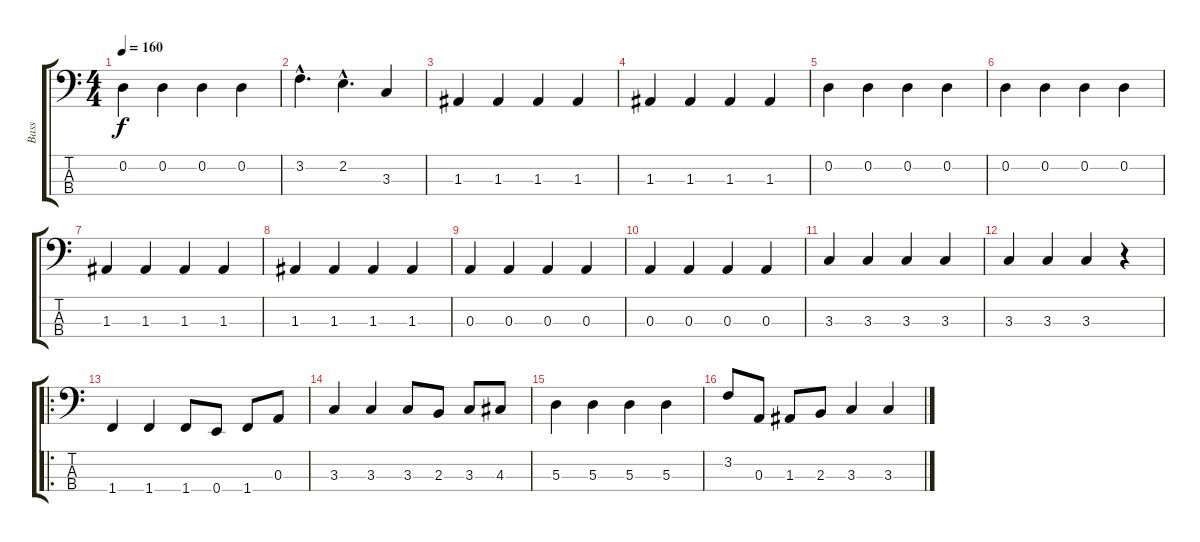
\track ("Bass" "Bass") {instrument electricbassfinger}
\staff {score tabs}
\tuning (G2 D2 A1 E1) {hide}
\ts (4 4)
\tempo 160
\clef f4
\ks c
0.2.4{dy f} 0.2.4 0.2.4 0.2.4 |
3.2{hac}.4{d} 2.2{hac}.4{d} 3.3.4 |
1.3.4 1.3.4 1.3.4 1.3.4 |
1.3.4 1.3.4 1.3.4 1.3.4 |
0.2.4 0.2.4 0.2.4 0.2.4 |
0.2.4 0.2.4 0.2.4 0.2.4 |
1.3.4 1.3.4 1.3.4 1.3.4 |
1.3.4 1.3.4 1.3.4 1.3.4 |
0.3.4 0.3.4 0.3.4 0.3.4 |
0.3.4 0.3.4 0.3.4 0.3.4 |
3.3.4 3.3.4 3.3.4 3.3.4 |
3.3.4 3.3.4 3.3.4 r.4 |
\ro
1.4.4 1.4.4 1.4.8 0.4.8 1.4.8 0.3.8 |
3.3.4 3.3.4 3.3.8 2.3.8 3.3.8 4.3.8 |
5.3.4 5.3.4 5.3.4 5.3.4 |
3.2.8 0.3.8 1.3.8 2.3.8 3.3.4 3.3.4
